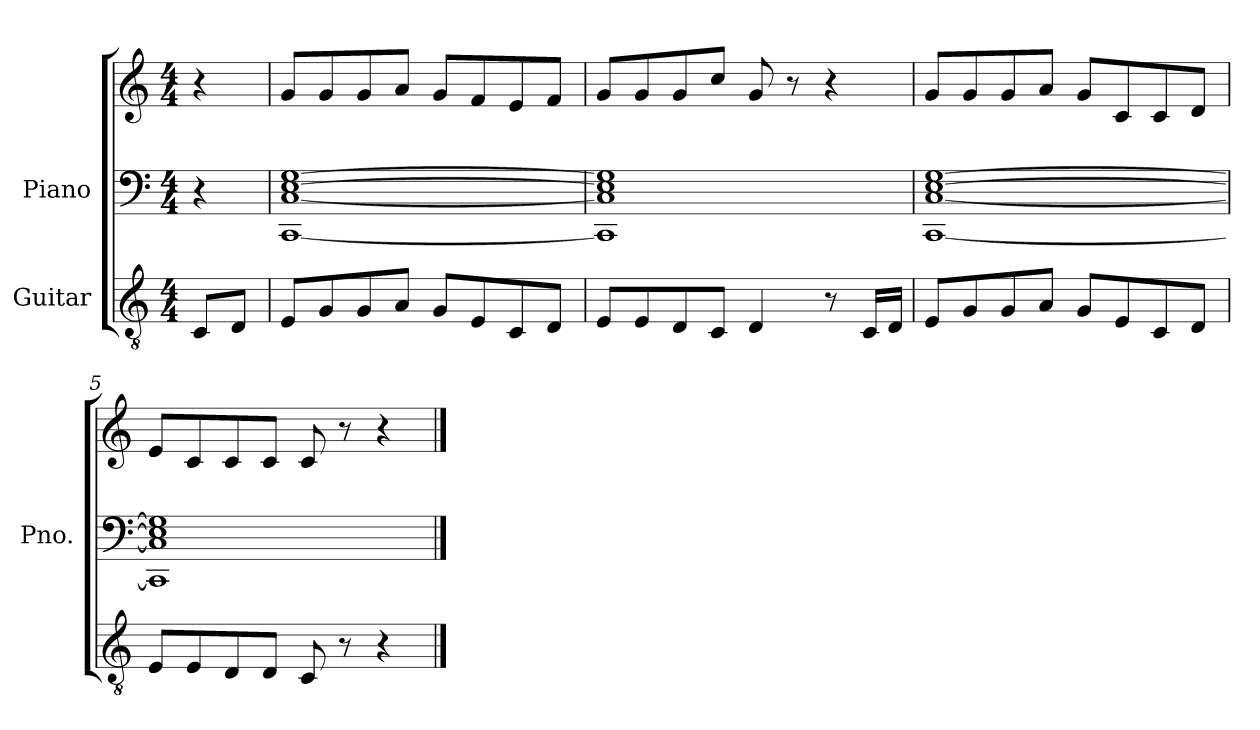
**kern	**kern	**kern
*part2	*part1	*part1
*staff3	*staff2	*staff1
*I"Guitar	*I"Piano	*
*	*I'Pno.	*
*clefGv2	*clefF4	*clefG2
*k[]	*k[]	*k[]
*M4/4	*M4/4	*M4/4
=1	=1	=1
8C/L	4r	4r
8D/J	.	.
=2	=2	=2
*	*	*MM80
8E/L	[1CC [1C [1E [1G	8g/L
8G/	.	8g/
8G/	.	8g/
8A/J	.	8a/J
8G/L	.	8g/L
8E/	.	8f/
8C/	.	8e/
8D/J	.	8f/J
=3	=3	=3
8E/L	1CC] 1C] 1E] 1G]	8g/L
8E/	.	8g/
8D/	.	8g/
8C/J	.	8cc/J
4D/	.	8g/
.	.	8r
8r	.	4r
16C/LL	.	.
16D/JJ	.	.
=4	=4	=4
8E/L	[1CC [1C [1E [1G	8g/L
8G/	.	8g/
8G/	.	8g/
8A/J	.	8a/J
8G/L	.	8g/L
8E/	.	8c/
8C/	.	8c/
8D/J	.	8d/J
=5	=5	=5
8E/L	1CC] 1C] 1E] 1G]	8e/L
8E/	.	8c/
8D/	.	8c/
8D/J	.	8c/J
8C/	.	8c/
8r	.	8r
4r	.	4r
==	==	==
*-	*-	*-
